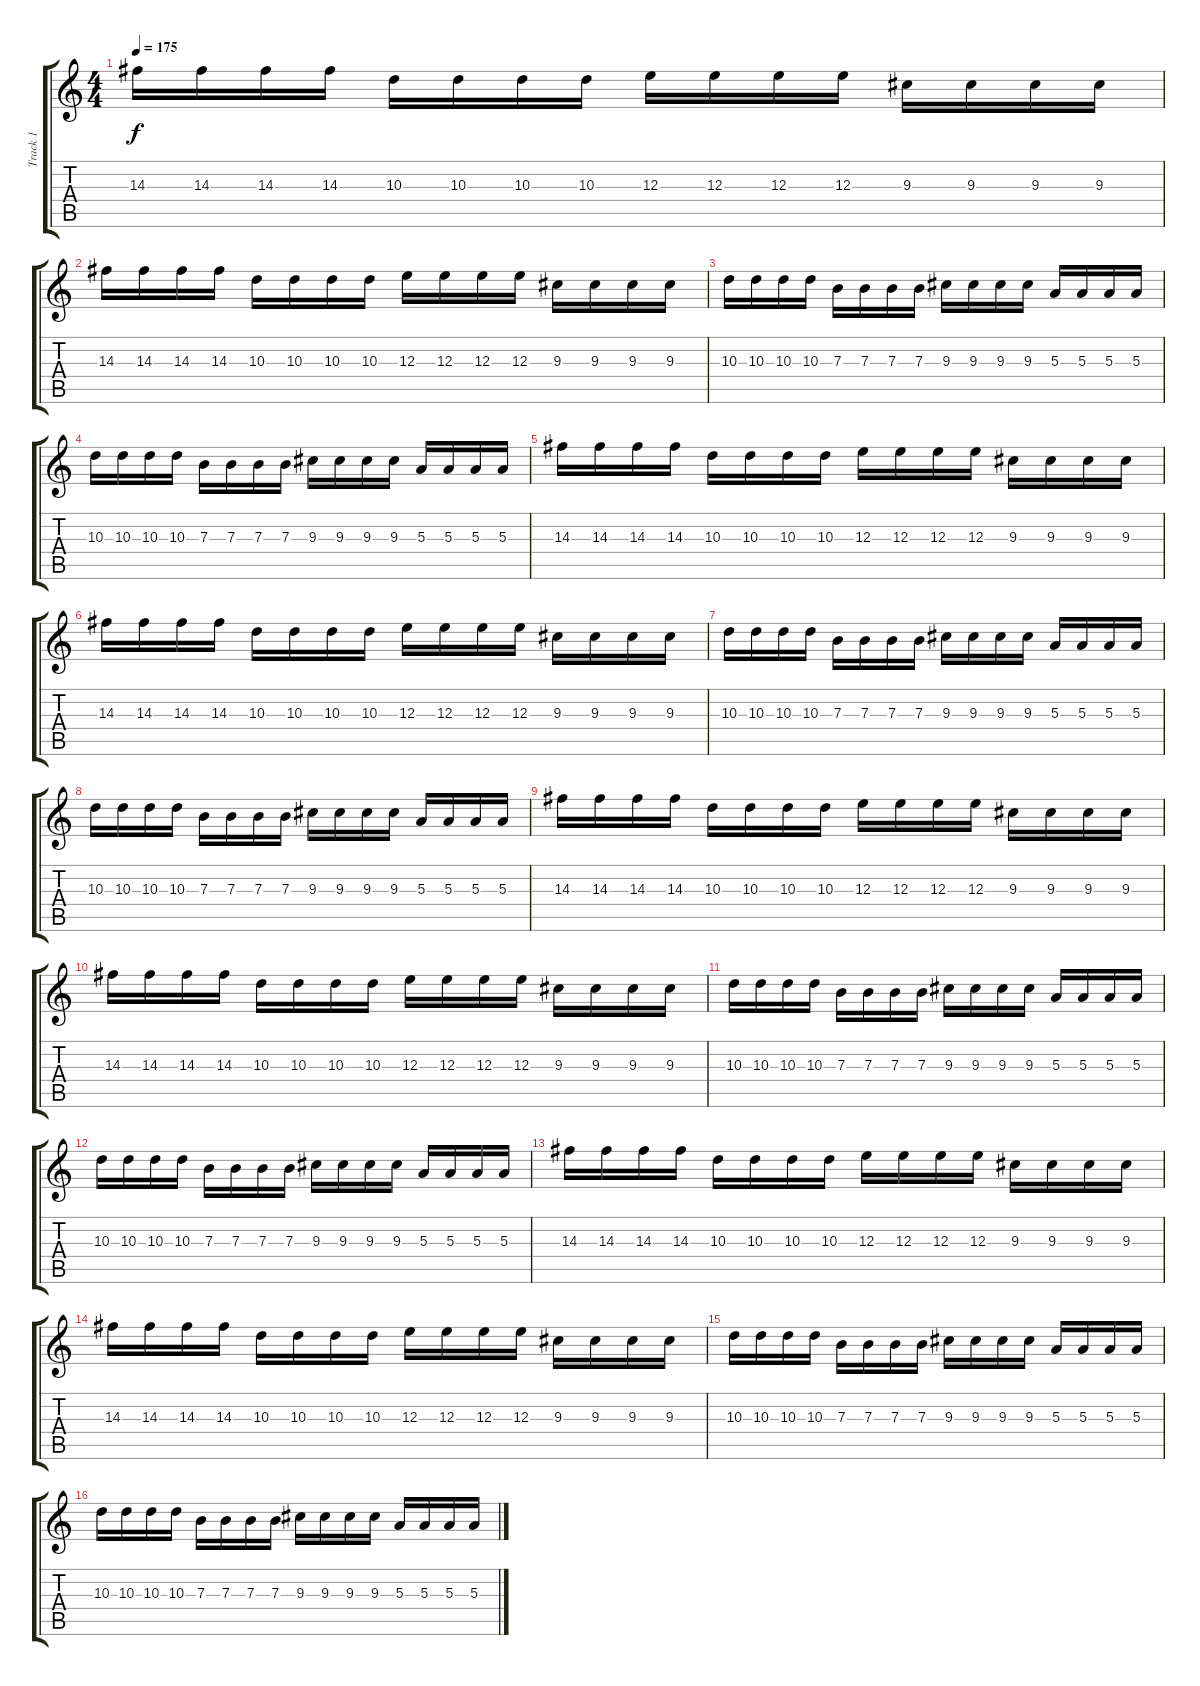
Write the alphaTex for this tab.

\track ("Track 1" "Track 1") {instrument distortionguitar}
\staff {score tabs}
\tuning (Db4 Ab3 E3 B2 Gb2 B1) {hide}
\ts (4 4)
\tempo 175
\clef g2
\ks c
14.3.16{dy f instrument distortionguitar} 14.3.16 14.3.16 14.3.16 10.3.16 10.3.16 10.3.16 10.3.16 12.3.16 12.3.16 12.3.16 12.3.16 9.3.16 9.3.16 9.3.16 9.3.16 |
14.3.16 14.3.16 14.3.16 14.3.16 10.3.16 10.3.16 10.3.16 10.3.16 12.3.16 12.3.16 12.3.16 12.3.16 9.3.16 9.3.16 9.3.16 9.3.16 |
10.3.16 10.3.16 10.3.16 10.3.16 7.3.16 7.3.16 7.3.16 7.3.16 9.3.16 9.3.16 9.3.16 9.3.16 5.3.16 5.3.16 5.3.16 5.3.16 |
10.3.16 10.3.16 10.3.16 10.3.16 7.3.16 7.3.16 7.3.16 7.3.16 9.3.16 9.3.16 9.3.16 9.3.16 5.3.16 5.3.16 5.3.16 5.3.16 |
14.3.16 14.3.16 14.3.16 14.3.16 10.3.16 10.3.16 10.3.16 10.3.16 12.3.16 12.3.16 12.3.16 12.3.16 9.3.16 9.3.16 9.3.16 9.3.16 |
14.3.16 14.3.16 14.3.16 14.3.16 10.3.16 10.3.16 10.3.16 10.3.16 12.3.16 12.3.16 12.3.16 12.3.16 9.3.16 9.3.16 9.3.16 9.3.16 |
10.3.16 10.3.16 10.3.16 10.3.16 7.3.16 7.3.16 7.3.16 7.3.16 9.3.16 9.3.16 9.3.16 9.3.16 5.3.16 5.3.16 5.3.16 5.3.16 |
10.3.16 10.3.16 10.3.16 10.3.16 7.3.16 7.3.16 7.3.16 7.3.16 9.3.16 9.3.16 9.3.16 9.3.16 5.3.16 5.3.16 5.3.16 5.3.16 |
14.3.16 14.3.16 14.3.16 14.3.16 10.3.16 10.3.16 10.3.16 10.3.16 12.3.16 12.3.16 12.3.16 12.3.16 9.3.16 9.3.16 9.3.16 9.3.16 |
14.3.16 14.3.16 14.3.16 14.3.16 10.3.16 10.3.16 10.3.16 10.3.16 12.3.16 12.3.16 12.3.16 12.3.16 9.3.16 9.3.16 9.3.16 9.3.16 |
10.3.16 10.3.16 10.3.16 10.3.16 7.3.16 7.3.16 7.3.16 7.3.16 9.3.16 9.3.16 9.3.16 9.3.16 5.3.16 5.3.16 5.3.16 5.3.16 |
10.3.16 10.3.16 10.3.16 10.3.16 7.3.16 7.3.16 7.3.16 7.3.16 9.3.16 9.3.16 9.3.16 9.3.16 5.3.16 5.3.16 5.3.16 5.3.16 |
14.3.16 14.3.16 14.3.16 14.3.16 10.3.16 10.3.16 10.3.16 10.3.16 12.3.16 12.3.16 12.3.16 12.3.16 9.3.16 9.3.16 9.3.16 9.3.16 |
14.3.16 14.3.16 14.3.16 14.3.16 10.3.16 10.3.16 10.3.16 10.3.16 12.3.16 12.3.16 12.3.16 12.3.16 9.3.16 9.3.16 9.3.16 9.3.16 |
10.3.16 10.3.16 10.3.16 10.3.16 7.3.16 7.3.16 7.3.16 7.3.16 9.3.16 9.3.16 9.3.16 9.3.16 5.3.16 5.3.16 5.3.16 5.3.16 |
10.3.16 10.3.16 10.3.16 10.3.16 7.3.16 7.3.16 7.3.16 7.3.16 9.3.16 9.3.16 9.3.16 9.3.16 5.3.16 5.3.16 5.3.16 5.3.16
